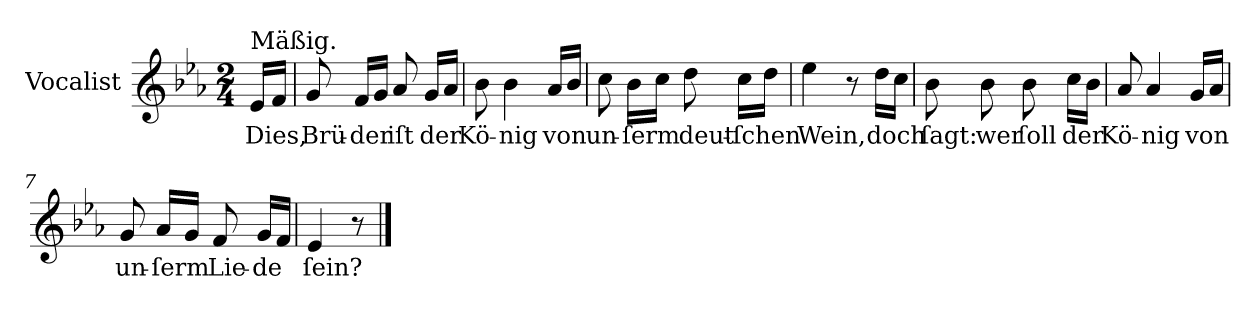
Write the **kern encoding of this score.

**kern	**text
*part1	*part1
*staff1	*staff1
*I"Vocalist	*
*clefG2	*
*k[b-e-a-]	*
*E-:	*
*M2/4	*
=	=
!LO:TX:a:t=Mäßig.	!
16e-LL	Dies,
16fJJ	.
=1	=1
8g	Brü-
16fLL	-der
16gJJ	.
8a-	iſt
16gLL	der
16a-JJ	.
=2	=2
8b-	Kö-
4b-	-nig
16a-LL	von
16b-JJ	.
=3	=3
8cc	un-
16b-LL	-ſerm
16ccJJ	.
8dd	deut-
16ccLL	-ſchen
16ddJJ	.
=4	=4
4ee-	Wein,
8r	.
16ddLL	doch
16ccJJ	.
=5	=5
8b-	ſagt:
8b-	wer
8b-	ſoll
16ccLL	der
16b-JJ	.
=6	=6
8a-	Kö-
4a-	-nig
16gLL	von
16a-JJ	.
=7	=7
8g	un-
16a-LL	-ſerm
16gJJ	.
8f	Lie-
16gLL	-de
16fJJ	.
=8	=8
4e-	ſein?
8r	.
==	==
*-	*-
